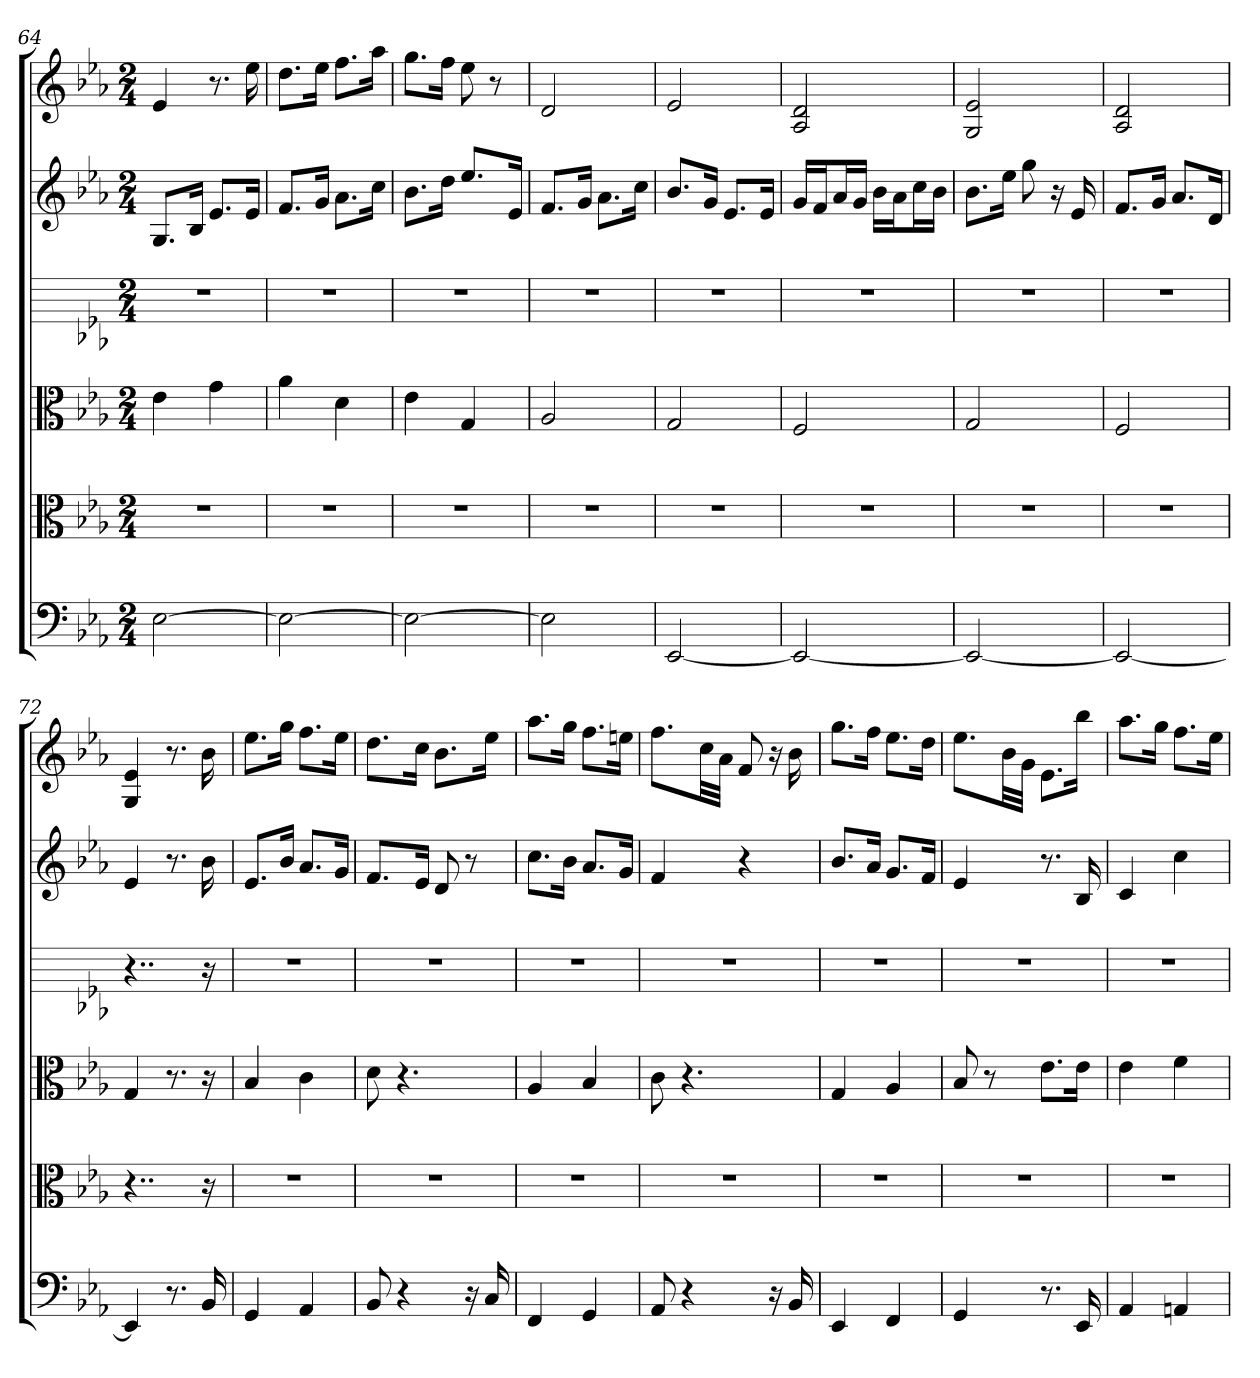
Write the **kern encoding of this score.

**kern	**kern	**kern	**kern	**kern	**kern
*part6	*part5	*part4	*part3	*part2	*part1
*staff6	*staff5	*staff4	*staff3	*staff2	*staff1
*clefF4	*clefC3	*clefC3	*	*	*
*k[b-e-a-]	*k[b-e-a-]	*k[b-e-a-]	*k[b-e-a-]	*k[b-e-a-]	*k[b-e-a-]
*E-:	*E-:	*E-:	*E-:	*E-:	*E-:
*M2/4	*M2/4	*M2/4	*M2/4	*M2/4	*M2/4
=64	=64	=64	=64	=64	=64
[2E-	2r	4e-	2r	8.GL	4e-
.	.	.	.	16B-Jk	.
.	.	4g	.	8.e-L	8.r
.	.	.	.	16e-Jk	16ee-
=65	=65	=65	=65	=65	=65
2E-_	2r	4a-	2r	8.fL	8.ddL
.	.	.	.	16gJk	16ee-Jk
.	.	4d	.	8.a-L	8.ffL
.	.	.	.	16ccJk	16aa-Jk
=66	=66	=66	=66	=66	=66
2E-_	2r	4e-	2r	8.b-L	8.ggL
.	.	.	.	16ddJk	16ffJk
.	.	4G	.	8.ee-L	8ee-
.	.	.	.	.	8r
.	.	.	.	16e-Jk	.
=67	=67	=67	=67	=67	=67
2E-]	2r	2A-	2r	8.fL	2d
.	.	.	.	16gJk	.
.	.	.	.	8.a-L	.
.	.	.	.	16ccJk	.
=68	=68	=68	=68	=68	=68
[2EE-	2r	2G	2r	8.b-L	2e-
.	.	.	.	16gJk	.
.	.	.	.	8.e-L	.
.	.	.	.	16e-Jk	.
=69	=69	=69	=69	=69	=69
2EE-_	2r	2F	2r	16gLL	2A- 2d
.	.	.	.	16fJ	.
.	.	.	.	16a-L	.
.	.	.	.	16gJJ	.
.	.	.	.	16b-LL	.
.	.	.	.	16a-J	.
.	.	.	.	16ccL	.
.	.	.	.	16b-JJ	.
=70	=70	=70	=70	=70	=70
2EE-_	2r	2G	2r	8.b-L	2G 2e-
.	.	.	.	16ee-Jk	.
.	.	.	.	8gg	.
.	.	.	.	16r	.
.	.	.	.	16e-	.
=71	=71	=71	=71	=71	=71
2EE-_	2r	2F	2r	8.fL	2A- 2d
.	.	.	.	16gJk	.
.	.	.	.	8.a-L	.
.	.	.	.	16dJk	.
=72	=72	=72	=72	=72	=72
4EE-]	4..r	4G	4..r	4e-	4G 4e-
8.r	.	8.r	.	8.r	8.r
16BB-	16r	16r	16r	16b-	16b-
=73	=73	=73	=73	=73	=73
4GG	2r	4B-	2r	8.e-L	8.ee-L
.	.	.	.	16b-Jk	16ggJk
4AA-	.	4c	.	8.a-L	8.ffL
.	.	.	.	16gJk	16ee-Jk
=74	=74	=74	=74	=74	=74
8BB-	2r	8d	2r	8.fL	8.ddL
4r	.	4.r	.	.	.
.	.	.	.	16e-Jk	16ccJk
.	.	.	.	8d	8.b-L
16r	.	.	.	8r	.
16C	.	.	.	.	16ee-Jk
=75	=75	=75	=75	=75	=75
4FF	2r	4A-	2r	8.ccL	8.aa-L
.	.	.	.	16b-Jk	16ggJk
4GG	.	4B-	.	8.a-L	8.ffL
.	.	.	.	16gJk	16eenJk
=76	=76	=76	=76	=76	=76
8AA-	2r	8c	2r	4f	8.ffL
4r	.	4.r	.	.	.
.	.	.	.	.	32ccLL
.	.	.	.	.	32a-JJJ
.	.	.	.	4r	8f
16r	.	.	.	.	16r
16BB-	.	.	.	.	16b-
=77	=77	=77	=77	=77	=77
4EE-	2r	4G	2r	8.b-L	8.ggL
.	.	.	.	16a-Jk	16ffJk
4FF	.	4A-	.	8.gL	8.ee-L
.	.	.	.	16fJk	16ddJk
=78	=78	=78	=78	=78	=78
4GG	2r	8B-	2r	4e-	8.ee-L
.	.	8r	.	.	.
.	.	.	.	.	32b-LL
.	.	.	.	.	32gJJJ
8.r	.	8.e-\L	.	8.r	8.e-L
16EE-	.	16e-\Jk	.	16B-	16bb-Jk
=79	=79	=79	=79	=79	=79
4AA-	2r	4e-	2r	4c	8.aa-L
.	.	.	.	.	16ggJk
4AAn	.	4f	.	4cc	8.ffL
.	.	.	.	.	16ee-Jk
=	=	=	=	=	=
*-	*-	*-	*-	*-	*-
